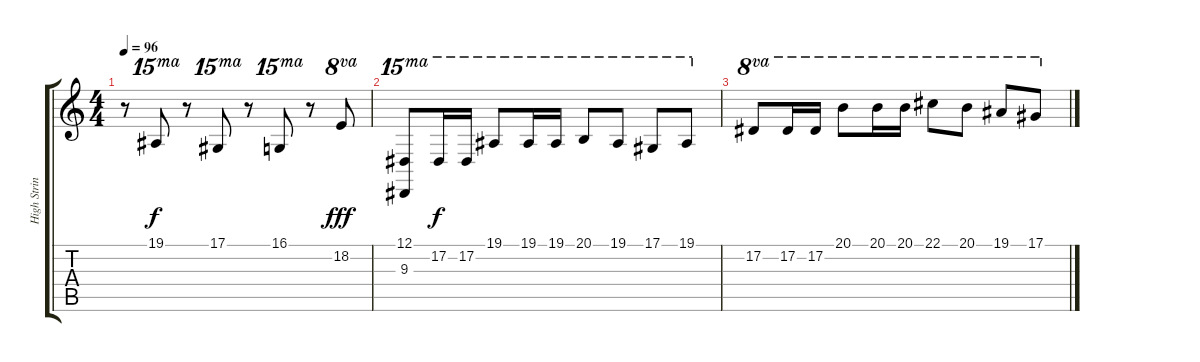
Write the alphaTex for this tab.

\track ("High Strings" "High Strin") {instrument stringensemble1}
\staff {score tabs}
\tuning (Eb4 Bb3 Gb3 Db3 Ab2 Eb2) {hide}
\ts (4 4)
\tempo 96
\clef g2
\ks c
r.8{dy f} 19.1.8{ot 15ma} r.8 17.1.8{ot 15ma} r.8 16.1.8{ot 15ma} r.8 18.2.8{ot 8va dy fff} |
(12.1 9.3).8{ot 15ma} 17.2.16{ot 15ma dy f} 17.2.16{ot 15ma} 19.1.8{ot 15ma} 19.1.16{ot 15ma} 19.1.16{ot 15ma} 20.1.8{ot 15ma} 19.1.8{ot 15ma} 17.1.8{ot 15ma} 19.1.8{ot 15ma} |
17.2.8{ot 8va} 17.2.16{ot 8va} 17.2.16{ot 8va} 20.1.8{ot 8va} 20.1.16{ot 8va} 20.1.16{ot 8va} 22.1.8{ot 8va} 20.1.8{ot 8va} 19.1.8{ot 8va} 17.1.8{ot 8va}
